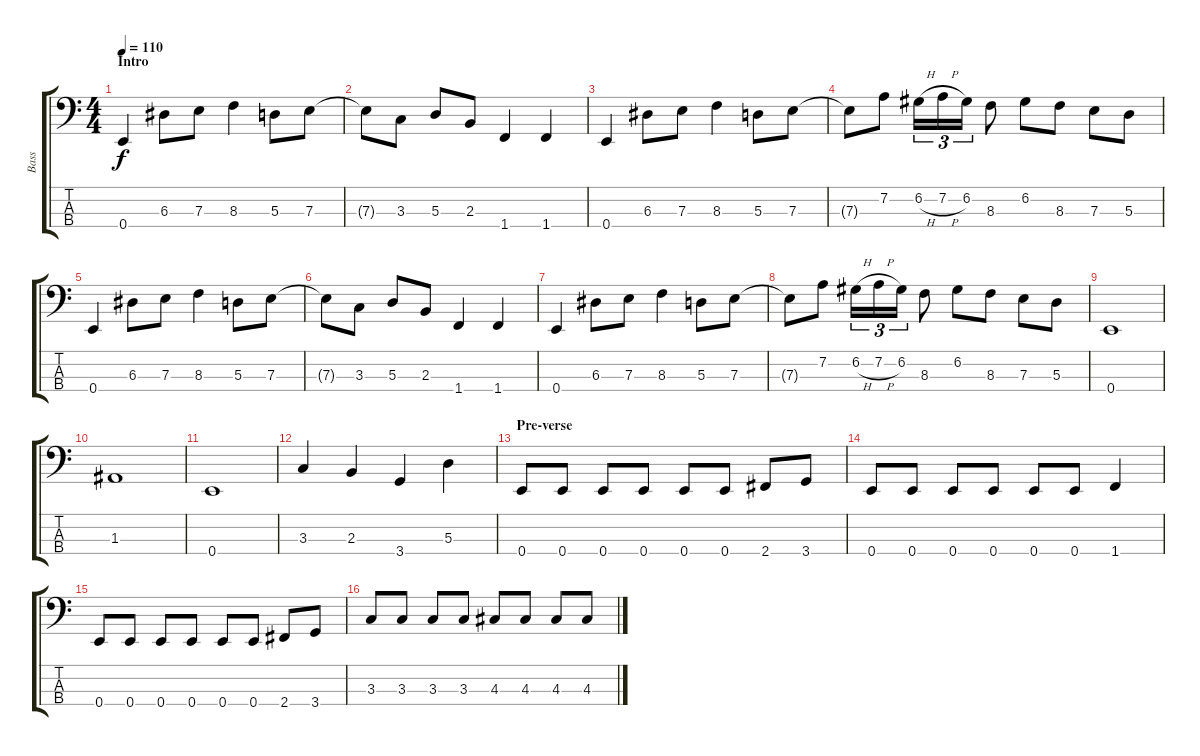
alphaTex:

\track ("Bass" "Bass") {instrument electricbassfinger}
\staff {score tabs}
\tuning (G2 D2 A1 E1) {hide}
\ts (4 4)
\section ("" "Intro")
\tempo 110
\clef f4
\ks c
0.4.4{dy f instrument electricbassfinger} 6.3.8 7.3.8 8.3.4 5.3.8 7.3.8 |
7.3{t}.8 3.3.8 5.3.8 2.3.8 1.4.4 1.4.4 |
0.4.4 6.3.8 7.3.8 8.3.4 5.3.8 7.3.8 |
7.3{t}.8 7.2.8 6.2{h}.16{tu (3 2)} 7.2{h}.16{tu (3 2)} 6.2.16{tu (3 2)} 8.3.8 6.2.8 8.3.8 7.3.8 5.3.8 |
0.4.4 6.3.8 7.3.8 8.3.4 5.3.8 7.3.8 |
7.3{t}.8 3.3.8 5.3.8 2.3.8 1.4.4 1.4.4 |
0.4.4 6.3.8 7.3.8 8.3.4 5.3.8 7.3.8 |
7.3{t}.8 7.2.8 6.2{h}.16{tu (3 2)} 7.2{h}.16{tu (3 2)} 6.2.16{tu (3 2)} 8.3.8 6.2.8 8.3.8 7.3.8 5.3.8 |
0.4.1 |
1.3.1 |
0.4.1 |
3.3.4 2.3.4 3.4.4 5.3.4 |
\section ("" "Pre-verse")
0.4.8 0.4.8 0.4.8 0.4.8 0.4.8 0.4.8 2.4.8 3.4.8 |
0.4.8 0.4.8 0.4.8 0.4.8 0.4.8 0.4.8 1.4.4 |
0.4.8 0.4.8 0.4.8 0.4.8 0.4.8 0.4.8 2.4.8 3.4.8 |
3.3.8 3.3.8 3.3.8 3.3.8 4.3.8 4.3.8 4.3.8 4.3.8
